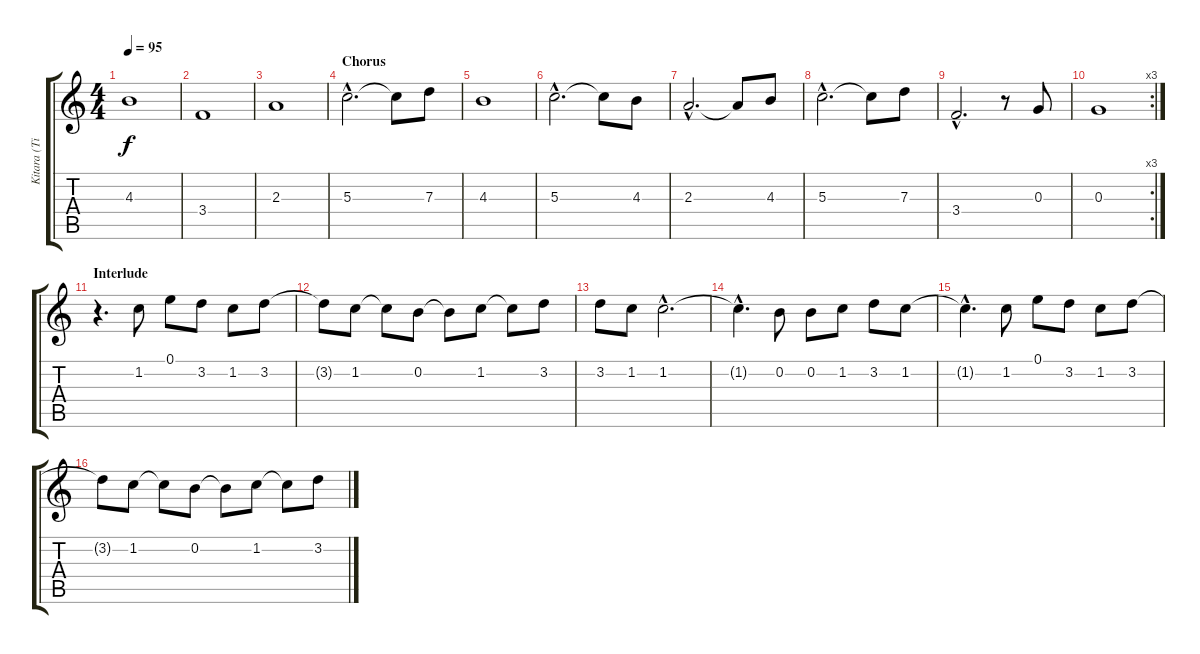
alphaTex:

\track ("Kitara (Timo Rautiainen)" "Kitara (Ti") {instrument distortionguitar}
\staff {score tabs}
\tuning (E4 B3 G3 D3 A2 E2) {hide}
\ts (4 4)
\tempo 95
\clef g2
\ks c
4.3.1{dy f} |
3.4.1 |
2.3.1 |
\section ("" "Chorus")
5.3{hac}.2{d} 5.3{t}.8 7.3.8 |
4.3.1 |
5.3{hac}.2{d} 5.3{t}.8 4.3.8 |
2.3{hac}.2{d} 2.3{t}.8 4.3.8 |
5.3{hac}.2{d} 5.3{t}.8 7.3.8 |
3.4{hac}.2{d} r.8 0.3.8 |
\rc 3
0.3.1 |
\section ("" "Interlude")
r.4{d volume 12} 1.2.8 0.1.8 3.2.8 1.2.8 3.2.8 |
3.2{t}.8 1.2.8 1.2{t}.8 0.2.8 0.2{t}.8 1.2.8 1.2{t}.8 3.2.8 |
3.2.8 1.2.8 1.2{hac}.2{d} |
1.2{hac t}.4{d} 0.2.8 0.2.8 1.2.8 3.2.8 1.2.8 |
1.2{hac t}.4{d} 1.2.8 0.1.8 3.2.8 1.2.8 3.2.8 |
3.2{t}.8 1.2.8 1.2{t}.8 0.2.8 0.2{t}.8 1.2.8 1.2{t}.8 3.2.8
